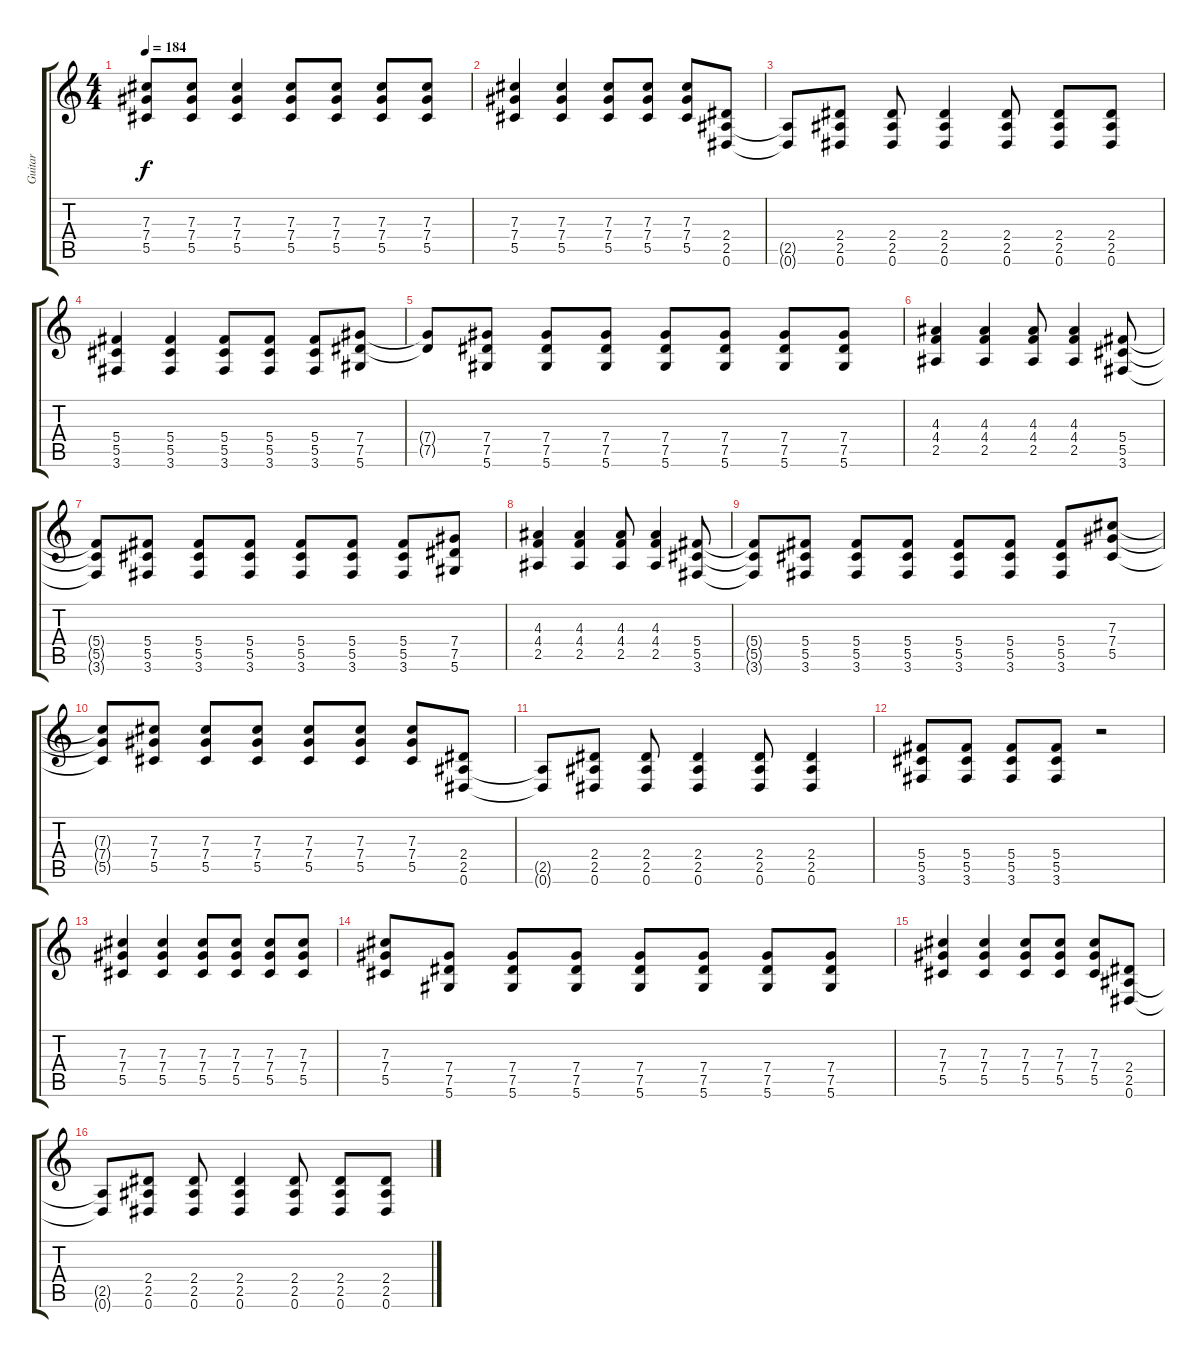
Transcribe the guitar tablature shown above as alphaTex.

\track ("Guitar" "Guitar") {instrument distortionguitar}
\staff {score tabs}
\tuning (Eb4 Bb3 Gb3 Db3 Ab2 Eb2) {hide}
\ts (4 4)
\tempo 184
\clef g2
\ks c
(7.3{t} 7.4{t} 5.5{t}).8{dy f} (7.3 7.4 5.5).8 (7.3 7.4 5.5).4 (7.3 7.4 5.5).8 (7.3 7.4 5.5).8 (7.3 7.4 5.5).8 (7.3 7.4 5.5).8 |
(7.3 7.4 5.5).4 (7.3 7.4 5.5).4 (7.3 7.4 5.5).8 (7.3 7.4 5.5).8 (7.3 7.4 5.5).8 (2.4 2.5 0.6).8 |
(2.5{t} 0.6{t}).8 (2.4 2.5 0.6).8 (2.4 2.5 0.6).8 (2.4 2.5 0.6).4 (2.4 2.5 0.6).8 (2.4 2.5 0.6).8 (2.4 2.5 0.6).8 |
(5.4 5.5 3.6).4 (5.4 5.5 3.6).4 (5.4 5.5 3.6).8 (5.4 5.5 3.6).8 (5.4 5.5 3.6).8 (7.4 7.5 5.6).8 |
(7.4{t} 7.5{t}).8 (7.4 7.5 5.6).8 (7.4 7.5 5.6).8 (7.4 7.5 5.6).8 (7.4 7.5 5.6).8 (7.4 7.5 5.6).8 (7.4 7.5 5.6).8 (7.4 7.5 5.6).8 |
(4.3 4.4 2.5).4 (4.3 4.4 2.5).4 (4.3 4.4 2.5).8 (4.3 4.4 2.5).4 (5.4 5.5 3.6).8 |
(5.4{t} 5.5{t} 3.6{t}).8 (5.4 5.5 3.6).8 (5.4 5.5 3.6).8 (5.4 5.5 3.6).8 (5.4 5.5 3.6).8 (5.4 5.5 3.6).8 (5.4 5.5 3.6).8 (7.4 7.5 5.6).8 |
(4.3 4.4 2.5).4 (4.3 4.4 2.5).4 (4.3 4.4 2.5).8 (4.3 4.4 2.5).4 (5.4 5.5 3.6).8 |
(5.4{t} 5.5{t} 3.6{t}).8 (5.4 5.5 3.6).8 (5.4 5.5 3.6).8 (5.4 5.5 3.6).8 (5.4 5.5 3.6).8 (5.4 5.5 3.6).8 (5.4 5.5 3.6).8 (7.3 7.4 5.5).8 |
(7.3{t} 7.4{t} 5.5{t}).8 (7.3 7.4 5.5).8 (7.3 7.4 5.5).8 (7.3 7.4 5.5).8 (7.3 7.4 5.5).8 (7.3 7.4 5.5).8 (7.3 7.4 5.5).8 (2.4 2.5 0.6).8 |
(2.5{t} 0.6{t}).8 (2.4 2.5 0.6).8 (2.4 2.5 0.6).8 (2.4 2.5 0.6).4 (2.4 2.5 0.6).8 (2.4 2.5 0.6).4 |
(5.4 5.5 3.6).8 (5.4 5.5 3.6).8 (5.4 5.5 3.6).8 (5.4 5.5 3.6).8 r.2 |
(7.3 7.4 5.5).4 (7.3 7.4 5.5).4 (7.3 7.4 5.5).8 (7.3 7.4 5.5).8 (7.3 7.4 5.5).8 (7.3 7.4 5.5).8 |
(7.3 7.4 5.5).8 (7.4 7.5 5.6).8 (7.4 7.5 5.6).8 (7.4 7.5 5.6).8 (7.4 7.5 5.6).8 (7.4 7.5 5.6).8 (7.4 7.5 5.6).8 (7.4 7.5 5.6).8 |
(7.3 7.4 5.5).4 (7.3 7.4 5.5).4 (7.3 7.4 5.5).8 (7.3 7.4 5.5).8 (7.3 7.4 5.5).8 (2.4 2.5 0.6).8 |
(2.5{t} 0.6{t}).8 (2.4 2.5 0.6).8 (2.4 2.5 0.6).8 (2.4 2.5 0.6).4 (2.4 2.5 0.6).8 (2.4 2.5 0.6).8 (2.4 2.5 0.6).8
